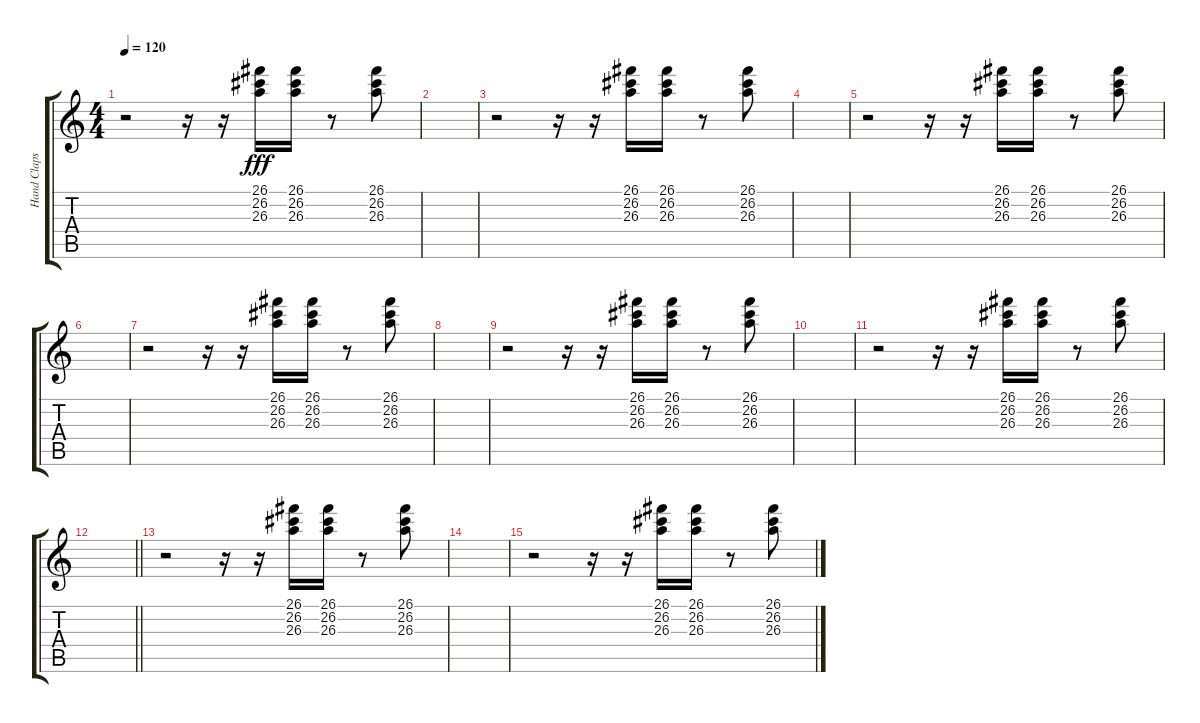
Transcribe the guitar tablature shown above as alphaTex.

\track ("Hand Claps" "Hand Claps") {instrument synthdrum}
\staff {score tabs}
\tuning (E4 B3 G3 D3 A2 E2) {hide}
\ts (4 4)
\tempo 120
\clef g2
\ks c
r.2{dy fff} r.16 r.16 (26.1 26.2 26.3).16 (26.1 26.2 26.3).16 r.8 (26.1 26.2 26.3).8 |
|
r.2 r.16 r.16 (26.1 26.2 26.3).16 (26.1 26.2 26.3).16 r.8 (26.1 26.2 26.3).8 |
|
r.2 r.16 r.16 (26.1 26.2 26.3).16 (26.1 26.2 26.3).16 r.8 (26.1 26.2 26.3).8 |
|
r.2 r.16 r.16 (26.1 26.2 26.3).16 (26.1 26.2 26.3).16 r.8 (26.1 26.2 26.3).8 |
|
r.2 r.16 r.16 (26.1 26.2 26.3).16 (26.1 26.2 26.3).16 r.8 (26.1 26.2 26.3).8 |
|
r.2 r.16 r.16 (26.1 26.2 26.3).16 (26.1 26.2 26.3).16 r.8 (26.1 26.2 26.3).8 |
\barLineRight lightlight
|
r.2 r.16 r.16 (26.1 26.2 26.3).16 (26.1 26.2 26.3).16 r.8 (26.1 26.2 26.3).8 |
|
r.2 r.16 r.16 (26.1 26.2 26.3).16 (26.1 26.2 26.3).16 r.8 (26.1 26.2 26.3).8
